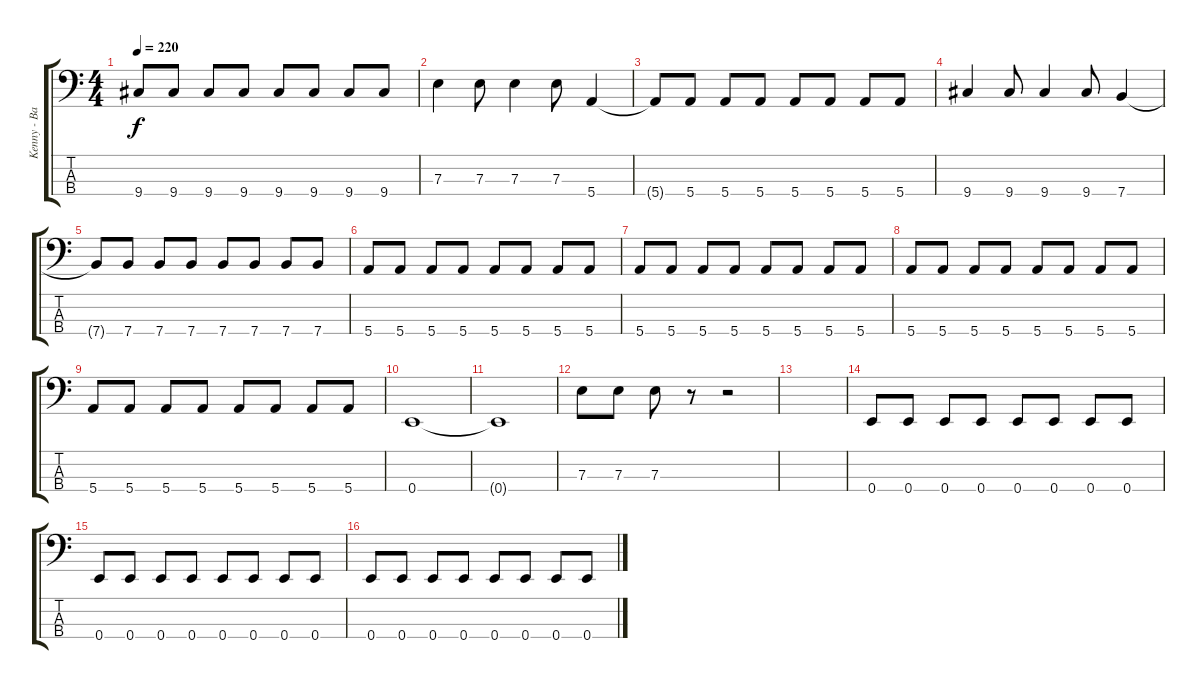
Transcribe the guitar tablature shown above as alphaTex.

\track ("Kenny - Bass" "Kenny - Ba") {instrument electricbasspick}
\staff {score tabs}
\tuning (G2 D2 A1 E1) {hide}
\ts (4 4)
\tempo 220
\clef f4
\ks c
9.4{t}.8{dy f} 9.4.8 9.4.8 9.4.8 9.4.8 9.4.8 9.4.8 9.4.8 |
7.3.4 7.3.8 7.3.4 7.3.8 5.4.4 |
5.4{t}.8 5.4.8 5.4.8 5.4.8 5.4.8 5.4.8 5.4.8 5.4.8 |
9.4.4 9.4.8 9.4.4 9.4.8 7.4.4 |
7.4{t}.8 7.4.8 7.4.8 7.4.8 7.4.8 7.4.8 7.4.8 7.4.8 |
5.4.8 5.4.8 5.4.8 5.4.8 5.4.8 5.4.8 5.4.8 5.4.8 |
5.4.8 5.4.8 5.4.8 5.4.8 5.4.8 5.4.8 5.4.8 5.4.8 |
5.4.8 5.4.8 5.4.8 5.4.8 5.4.8 5.4.8 5.4.8 5.4.8 |
5.4.8 5.4.8 5.4.8 5.4.8 5.4.8 5.4.8 5.4.8 5.4.8 |
0.4.1 |
0.4{t}.1 |
7.3.8 7.3.8 7.3.8 r.8 r.2 |
|
0.4.8 0.4.8 0.4.8 0.4.8 0.4.8 0.4.8 0.4.8 0.4.8 |
0.4.8 0.4.8 0.4.8 0.4.8 0.4.8 0.4.8 0.4.8 0.4.8 |
0.4.8 0.4.8 0.4.8 0.4.8 0.4.8 0.4.8 0.4.8 0.4.8
